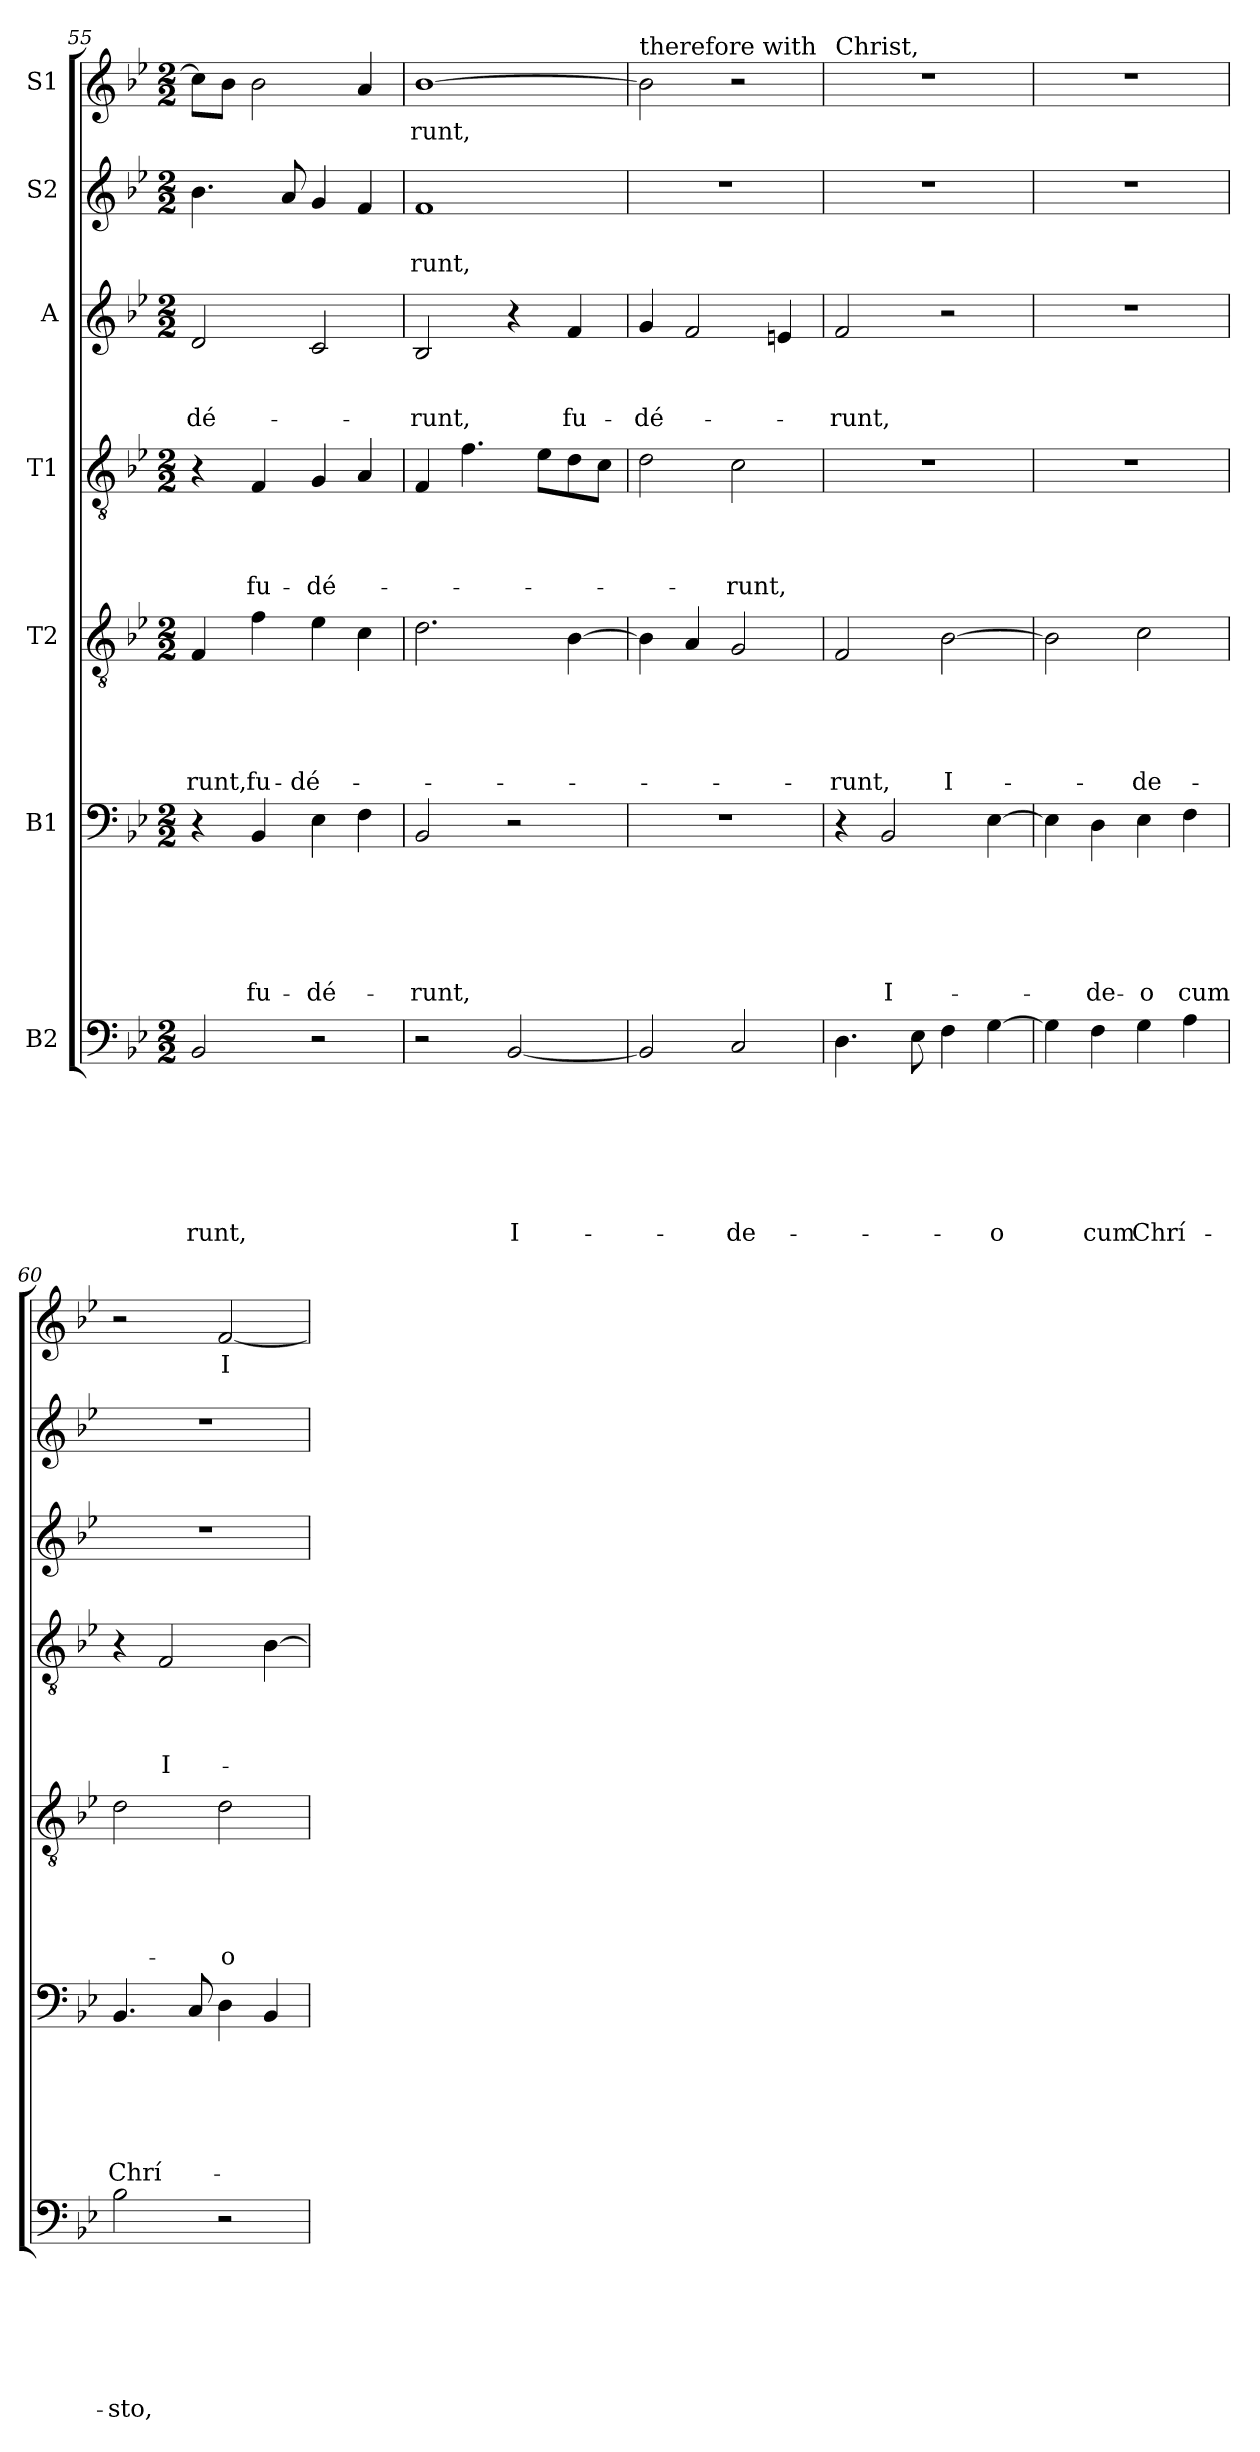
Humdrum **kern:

**kern	**text	**text	**text	**text	**text	**text	**text	**kern	**text	**text	**text	**text	**text	**text	**kern	**text	**text	**text	**text	**text	**kern	**text	**text	**text	**text	**kern	**text	**text	**text	**kern	**text	**text	**kern	**text
*part7	*part7	*part7	*part7	*part7	*part7	*part7	*part7	*part6	*part6	*part6	*part6	*part6	*part6	*part6	*part5	*part5	*part5	*part5	*part5	*part5	*part4	*part4	*part4	*part4	*part4	*part3	*part3	*part3	*part3	*part2	*part2	*part2	*part1	*part1
*staff7	*staff7	*staff7	*staff7	*staff7	*staff7	*staff7	*staff7	*staff6	*staff6	*staff6	*staff6	*staff6	*staff6	*staff6	*staff5	*staff5	*staff5	*staff5	*staff5	*staff5	*staff4	*staff4	*staff4	*staff4	*staff4	*staff3	*staff3	*staff3	*staff3	*staff2	*staff2	*staff2	*staff1	*staff1
*I"B2	*	*	*	*	*	*	*	*I"B1	*	*	*	*	*	*	*I"T2	*	*	*	*	*	*I"T1	*	*	*	*	*I"A	*	*	*	*I"S2	*	*	*I"S1	*
*clefF4	*	*	*	*	*	*	*	*clefF4	*	*	*	*	*	*	*clefGv2	*	*	*	*	*	*clefGv2	*	*	*	*	*clefG2	*	*	*	*clefG2	*	*	*clefG2	*
*k[b-e-]	*	*	*	*	*	*	*	*k[b-e-]	*	*	*	*	*	*	*k[b-e-]	*	*	*	*	*	*k[b-e-]	*	*	*	*	*k[b-e-]	*	*	*	*k[b-e-]	*	*	*k[b-e-]	*
*B-:	*	*	*	*	*	*	*	*B-:	*	*	*	*	*	*	*B-:	*	*	*	*	*	*B-:	*	*	*	*	*B-:	*	*	*	*B-:	*	*	*B-:	*
*M2/2	*	*	*	*	*	*	*	*M2/2	*	*	*	*	*	*	*M2/2	*	*	*	*	*	*M2/2	*	*	*	*	*M2/2	*	*	*	*M2/2	*	*	*M2/2	*
=55	=55	=55	=55	=55	=55	=55	=55	=55	=55	=55	=55	=55	=55	=55	=55	=55	=55	=55	=55	=55	=55	=55	=55	=55	=55	=55	=55	=55	=55	=55	=55	=55	=55	=55
!	!	!	!	!	!	!	!LO:LY:b	!	!	!	!	!	!	!	!	!	!	!	!	!LO:LY:b	!	!	!	!	!	!	!	!	!LO:LY:b	!	!	!	!	!
2BB-/	.	.	.	.	.	.	-runt,	4r	.	.	.	.	.	.	4F/	.	.	.	.	-runt,	4r	.	.	.	.	2d/	.	.	-dé-	4.b-\	.	.	8cc\L]	.
.	.	.	.	.	.	.	.	.	.	.	.	.	.	.	.	.	.	.	.	.	.	.	.	.	.	.	.	.	.	.	.	.	8b-\J	.
!	!	!	!	!	!	!	!	!	!	!	!	!	!	!LO:LY:b	!	!	!	!	!	!LO:LY:b	!	!	!	!	!LO:LY:b	!	!	!	!	!	!	!	!	!
.	.	.	.	.	.	.	.	4BB-/	.	.	.	.	.	fu-	4f\	.	.	.	.	fu-	4F/	.	.	.	fu-	.	.	.	.	.	.	.	2b-\	.
.	.	.	.	.	.	.	.	.	.	.	.	.	.	.	.	.	.	.	.	.	.	.	.	.	.	.	.	.	.	8a/	.	.	.	.
!	!	!	!	!	!	!	!	!	!	!	!	!	!	!LO:LY:b	!	!	!	!	!	!LO:LY:b	!	!	!	!	!LO:LY:b	!	!	!	!	!	!	!	!	!
2r	.	.	.	.	.	.	.	4E-\	.	.	.	.	.	-dé-	4e-\	.	.	.	.	-dé-	4G/	.	.	.	-dé-	2c/	.	.	.	4g/	.	.	.	.
.	.	.	.	.	.	.	.	4F\	.	.	.	.	.	.	4c\	.	.	.	.	.	4A/	.	.	.	.	.	.	.	.	4f/	.	.	4a/	.
=56	=56	=56	=56	=56	=56	=56	=56	=56	=56	=56	=56	=56	=56	=56	=56	=56	=56	=56	=56	=56	=56	=56	=56	=56	=56	=56	=56	=56	=56	=56	=56	=56	=56	=56
!	!	!	!	!	!	!	!	!	!	!	!	!	!	!LO:LY:b	!	!	!	!	!	!	!	!	!	!	!	!	!	!	!LO:LY:b	!	!	!LO:LY:b	!	!LO:LY:b
2r	.	.	.	.	.	.	.	2BB-/	.	.	.	.	.	-runt,	2.d\	.	.	.	.	.	4F/	.	.	.	.	2B-/	.	.	-runt,	1f	.	-runt,	[1b-	-runt,
.	.	.	.	.	.	.	.	.	.	.	.	.	.	.	.	.	.	.	.	.	4.f\	.	.	.	.	.	.	.	.	.	.	.	.	.
!	!	!	!	!	!	!	!LO:LY:b	!	!	!	!	!	!	!	!	!	!	!	!	!	!	!	!	!	!	!	!	!	!	!	!	!	!	!
[2BB-/	.	.	.	.	.	.	I-	2r	.	.	.	.	.	.	.	.	.	.	.	.	.	.	.	.	.	4r	.	.	.	.	.	.	.	.
.	.	.	.	.	.	.	.	.	.	.	.	.	.	.	.	.	.	.	.	.	8e-\L	.	.	.	.	.	.	.	.	.	.	.	.	.
!	!	!	!	!	!	!	!	!	!	!	!	!	!	!	!	!	!	!	!	!	!	!	!	!	!	!	!	!	!LO:LY:b	!	!	!	!	!
.	.	.	.	.	.	.	.	.	.	.	.	.	.	.	[4B-\	.	.	.	.	.	8d\	.	.	.	.	4f/	.	.	fu-	.	.	.	.	.
.	.	.	.	.	.	.	.	.	.	.	.	.	.	.	.	.	.	.	.	.	8c\J	.	.	.	.	.	.	.	.	.	.	.	.	.
=57	=57	=57	=57	=57	=57	=57	=57	=57	=57	=57	=57	=57	=57	=57	=57	=57	=57	=57	=57	=57	=57	=57	=57	=57	=57	=57	=57	=57	=57	=57	=57	=57	=57	=57
!	!	!	!	!	!	!	!	!	!	!	!	!	!	!	!	!	!	!	!	!	!	!	!	!	!	!	!	!	!	!	!	!	!LO:TX:a:t=therefore with	!
!	!	!	!	!	!	!	!	!	!	!	!	!	!	!	!	!	!	!	!	!	!	!	!	!	!	!	!	!	!LO:LY:b	!	!	!	!	!
2BB-/]	.	.	.	.	.	.	.	1r	.	.	.	.	.	.	4B-\]	.	.	.	.	.	2d\	.	.	.	.	4g/	.	.	-dé-	1r	.	.	2b-\]	.
.	.	.	.	.	.	.	.	.	.	.	.	.	.	.	4A/	.	.	.	.	.	.	.	.	.	.	2f/	.	.	.	.	.	.	.	.
!	!	!	!	!	!	!	!LO:LY:b	!	!	!	!	!	!	!	!	!	!	!	!	!	!	!	!	!	!LO:LY:b	!	!	!	!	!	!	!	!	!
2C/	.	.	.	.	.	.	-de-	.	.	.	.	.	.	.	2G/	.	.	.	.	.	2c\	.	.	.	-runt,	.	.	.	.	.	.	.	2r	.
.	.	.	.	.	.	.	.	.	.	.	.	.	.	.	.	.	.	.	.	.	.	.	.	.	.	4eni/	.	.	.	.	.	.	.	.
!!LO:PB:g=z
=58	=58	=58	=58	=58	=58	=58	=58	=58	=58	=58	=58	=58	=58	=58	=58	=58	=58	=58	=58	=58	=58	=58	=58	=58	=58	=58	=58	=58	=58	=58	=58	=58	=58	=58
!	!	!	!	!	!	!	!	!	!	!	!	!	!	!	!	!	!	!	!	!	!	!	!	!	!	!	!	!	!	!	!	!	!LO:TX:a:t=Christ,	!
!	!	!	!	!	!	!	!	!	!	!	!	!	!	!	!	!	!	!	!	!LO:LY:b	!	!	!	!	!	!	!	!	!LO:LY:b	!	!	!	!	!
4.D\	.	.	.	.	.	.	.	4r	.	.	.	.	.	.	2F/	.	.	.	.	-runt,	1r	.	.	.	.	2f/	.	.	-runt,	1r	.	.	1r	.
!	!	!	!	!	!	!	!	!	!	!	!	!	!	!LO:LY:b	!	!	!	!	!	!	!	!	!	!	!	!	!	!	!	!	!	!	!	!
.	.	.	.	.	.	.	.	2BB-/	.	.	.	.	.	I-	.	.	.	.	.	.	.	.	.	.	.	.	.	.	.	.	.	.	.	.
8E-\	.	.	.	.	.	.	.	.	.	.	.	.	.	.	.	.	.	.	.	.	.	.	.	.	.	.	.	.	.	.	.	.	.	.
!	!	!	!	!	!	!	!	!	!	!	!	!	!	!	!	!	!	!	!	!LO:LY:b	!	!	!	!	!	!	!	!	!	!	!	!	!	!
4F\	.	.	.	.	.	.	.	.	.	.	.	.	.	.	[2B-\	.	.	.	.	I-	.	.	.	.	.	2r	.	.	.	.	.	.	.	.
!	!	!	!	!	!	!	!LO:LY:b	!	!	!	!	!	!	!	!	!	!	!	!	!	!	!	!	!	!	!	!	!	!	!	!	!	!	!
[4G\	.	.	.	.	.	.	-o	[4E-\	.	.	.	.	.	.	.	.	.	.	.	.	.	.	.	.	.	.	.	.	.	.	.	.	.	.
=59	=59	=59	=59	=59	=59	=59	=59	=59	=59	=59	=59	=59	=59	=59	=59	=59	=59	=59	=59	=59	=59	=59	=59	=59	=59	=59	=59	=59	=59	=59	=59	=59	=59	=59
4G\]	.	.	.	.	.	.	.	4E-\]	.	.	.	.	.	.	2B-\]	.	.	.	.	.	1r	.	.	.	.	1r	.	.	.	1r	.	.	1r	.
!	!	!	!	!	!	!	!LO:LY:b	!	!	!	!	!	!	!LO:LY:b	!	!	!	!	!	!	!	!	!	!	!	!	!	!	!	!	!	!	!	!
4F\	.	.	.	.	.	.	cum	4D\	.	.	.	.	.	-de-	.	.	.	.	.	.	.	.	.	.	.	.	.	.	.	.	.	.	.	.
!	!	!	!	!	!	!	!LO:LY:b	!	!	!	!	!	!	!LO:LY:b	!	!	!	!	!	!LO:LY:b	!	!	!	!	!	!	!	!	!	!	!	!	!	!
4G\	.	.	.	.	.	.	Chrí-	4E-\	.	.	.	.	.	-o	2c\	.	.	.	.	-de-	.	.	.	.	.	.	.	.	.	.	.	.	.	.
!	!	!	!	!	!	!	!	!	!	!	!	!	!	!LO:LY:b	!	!	!	!	!	!	!	!	!	!	!	!	!	!	!	!	!	!	!	!
4A\	.	.	.	.	.	.	.	4F\	.	.	.	.	.	cum	.	.	.	.	.	.	.	.	.	.	.	.	.	.	.	.	.	.	.	.
=60	=60	=60	=60	=60	=60	=60	=60	=60	=60	=60	=60	=60	=60	=60	=60	=60	=60	=60	=60	=60	=60	=60	=60	=60	=60	=60	=60	=60	=60	=60	=60	=60	=60	=60
!	!	!	!	!	!	!	!LO:LY:b	!	!	!	!	!	!	!LO:LY:b	!	!	!	!	!	!	!	!	!	!	!	!	!	!	!	!	!	!	!	!
2B-\	.	.	.	.	.	.	-sto,	4.BB-/	.	.	.	.	.	Chrí-	2d\	.	.	.	.	.	4r	.	.	.	.	1r	.	.	.	1r	.	.	2r	.
!	!	!	!	!	!	!	!	!	!	!	!	!	!	!	!	!	!	!	!	!	!	!	!	!	!LO:LY:b	!	!	!	!	!	!	!	!	!
.	.	.	.	.	.	.	.	.	.	.	.	.	.	.	.	.	.	.	.	.	2F/	.	.	.	I-	.	.	.	.	.	.	.	.	.
.	.	.	.	.	.	.	.	8C/	.	.	.	.	.	.	.	.	.	.	.	.	.	.	.	.	.	.	.	.	.	.	.	.	.	.
!	!	!	!	!	!	!	!	!	!	!	!	!	!	!	!	!	!	!	!	!LO:LY:b	!	!	!	!	!	!	!	!	!	!	!	!	!	!LO:LY:b
2r	.	.	.	.	.	.	.	4D\	.	.	.	.	.	.	2d\	.	.	.	.	-o	.	.	.	.	.	.	.	.	.	.	.	.	[2f/	I-
.	.	.	.	.	.	.	.	4BB-/	.	.	.	.	.	.	.	.	.	.	.	.	[4B-\	.	.	.	.	.	.	.	.	.	.	.	.	.
=	=	=	=	=	=	=	=	=	=	=	=	=	=	=	=	=	=	=	=	=	=	=	=	=	=	=	=	=	=	=	=	=	=	=
*-	*-	*-	*-	*-	*-	*-	*-	*-	*-	*-	*-	*-	*-	*-	*-	*-	*-	*-	*-	*-	*-	*-	*-	*-	*-	*-	*-	*-	*-	*-	*-	*-	*-	*-
